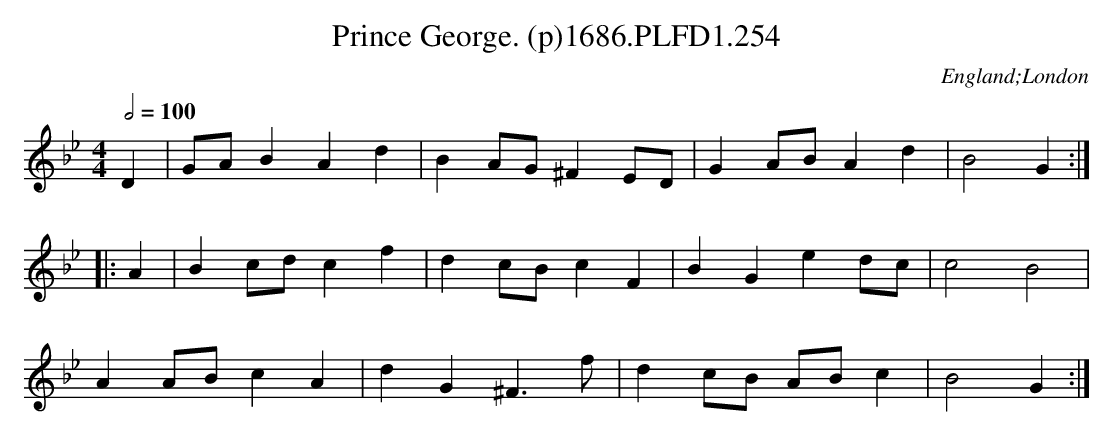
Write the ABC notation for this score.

X:1
T:Prince George. (p)1686.PLFD1.254
M:4/4
L:1/4
Q:1/2=100
O:England;London
K:Bb
D|G/A/BAd|BA/G/^FE/D/|GA/B/Ad|B2G:|
|:A|Bc/d/cf|dc/B/cF|BGed/c/|c2B2|
AA/B/cA|dG^F>f|dc/B/ A/B/c|B2G:|
